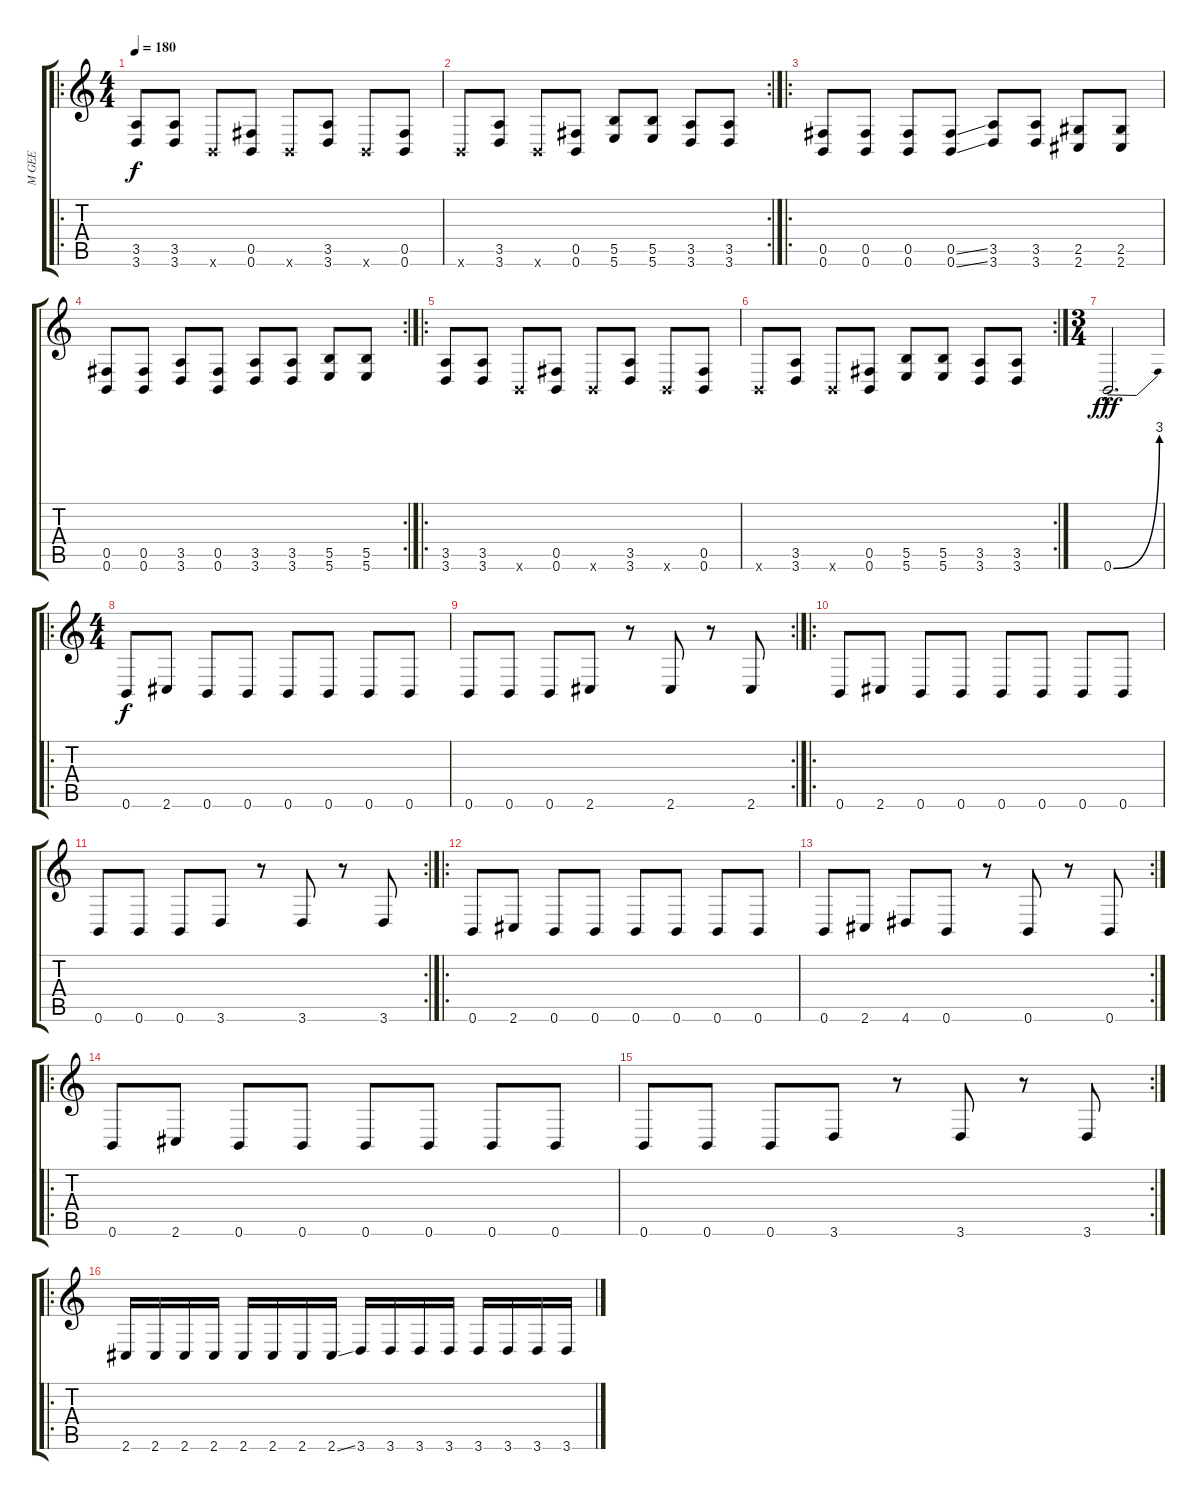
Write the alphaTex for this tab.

\track ("M GEE" "M GEE") {instrument distortionguitar}
\staff {score tabs}
\tuning (Db4 Ab3 E3 B2 Gb2 B1) {hide}
\ro
\ts (4 4)
\tempo 180
\clef g2
\ks c
(3.5 3.6).8{dy f} (3.5 3.6).8 0.6{x}.8 (0.5 0.6).8 0.6{x}.8 (3.5 3.6).8 0.6{x}.8 (0.5 0.6).8 |
\rc 2
0.6{x}.8 (3.5 3.6).8 0.6{x}.8 (0.5 0.6).8 (5.5 5.6).8 (5.5 5.6).8 (3.5 3.6).8 (3.5 3.6).8 |
\ro
(0.5 0.6).8 (0.5 0.6).8 (0.5 0.6).8 (0.5{ss} 0.6{ss}).8 (3.5 3.6).8 (3.5 3.6).8 (2.5 2.6).8 (2.5 2.6).8 |
\rc 2
(0.5 0.6).8 (0.5 0.6).8 (3.5 3.6).8 (0.5 0.6).8 (3.5 3.6).8 (3.5 3.6).8 (5.5 5.6).8 (5.5 5.6).8 |
\ro
(3.5 3.6).8 (3.5 3.6).8 0.6{x}.8 (0.5 0.6).8 0.6{x}.8 (3.5 3.6).8 0.6{x}.8 (0.5 0.6).8 |
\rc 2
0.6{x}.8 (3.5 3.6).8 0.6{x}.8 (0.5 0.6).8 (5.5 5.6).8 (5.5 5.6).8 (3.5 3.6).8 (3.5 3.6).8 |
\ts (3 4)
0.6{be (bend 0 0 60 12) hac}.2{d dy fff} |
\ro
\ts (4 4)
0.6.8{dy f} 2.6.8 0.6.8 0.6.8 0.6.8 0.6.8 0.6.8 0.6.8 |
\rc 2
0.6.8 0.6.8 0.6.8 2.6.8 r.8 2.6.8 r.8 2.6.8 |
\ro
0.6.8 2.6.8 0.6.8 0.6.8 0.6.8 0.6.8 0.6.8 0.6.8 |
\rc 2
0.6.8 0.6.8 0.6.8 3.6.8 r.8 3.6.8 r.8 3.6.8 |
\ro
0.6.8 2.6.8 0.6.8 0.6.8 0.6.8 0.6.8 0.6.8 0.6.8 |
\rc 2
0.6.8 2.6.8 4.6.8 0.6.8 r.8 0.6.8 r.8 0.6.8 |
\ro
0.6.8 2.6.8 0.6.8 0.6.8 0.6.8 0.6.8 0.6.8 0.6.8 |
\rc 2
0.6.8 0.6.8 0.6.8 3.6.8 r.8 3.6.8 r.8 3.6.8 |
\ro
2.6.16 2.6.16 2.6.16 2.6.16 2.6.16 2.6.16 2.6.16 2.6{ss}.16 3.6.16 3.6.16 3.6.16 3.6.16 3.6.16 3.6.16 3.6.16 3.6{ss}.16
